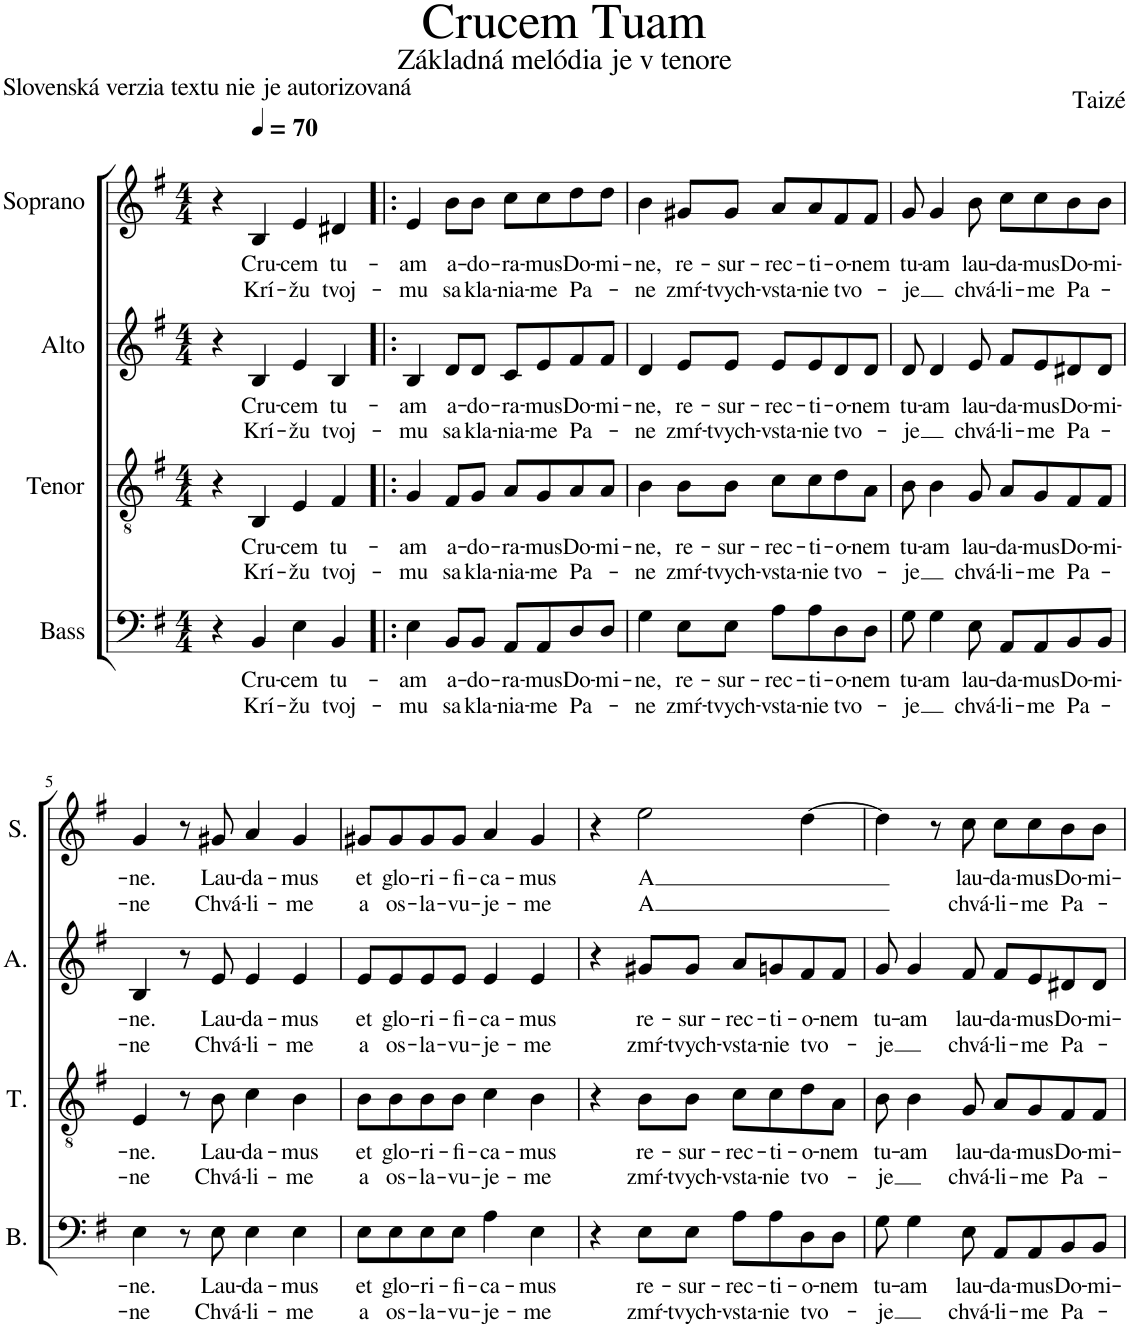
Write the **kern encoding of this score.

**kern	**text	**text	**kern	**text	**text	**kern	**text	**text	**kern	**text	**text
*part4	*part4	*part4	*part3	*part3	*part3	*part2	*part2	*part2	*part1	*part1	*part1
*staff4	*staff4	*staff4	*staff3	*staff3	*staff3	*staff2	*staff2	*staff2	*staff1	*staff1	*staff1
*I"Bass	*	*	*I"Tenor	*	*	*I"Alto	*	*	*I"Soprano	*	*
*I'B.	*	*	*I'T.	*	*	*I'A.	*	*	*I'S.	*	*
*clefF4	*	*	*clefGv2	*	*	*clefG2	*	*	*clefG2	*	*
*k[f#]	*	*	*k[f#]	*	*	*k[f#]	*	*	*k[f#]	*	*
*M4/4	*	*	*M4/4	*	*	*M4/4	*	*	*M4/4	*	*
=1	=1	=1	=1	=1	=1	=1	=1	=1	=1	=1	=1
4r	.	.	4r	.	.	4r	.	.	4r	.	.
*	*	*	*	*	*	*	*	*	*MM70	*	*
!	!LO:LY:b	!LO:LY:b	!	!LO:LY:b	!LO:LY:b	!	!LO:LY:b	!LO:LY:b	!	!LO:LY:b	!LO:LY:b
4BB/	Cru-	Krí-	4BB/	Cru-	Krí-	4B/	Cru-	Krí-	4B/	Cru-	Krí-
!	!LO:LY:b	!LO:LY:b	!	!LO:LY:b	!LO:LY:b	!	!LO:LY:b	!LO:LY:b	!	!LO:LY:b	!LO:LY:b
4E\	-cem	-žu	4E/	-cem	-žu	4e/	-cem	-žu	4e/	-cem	-žu
!	!LO:LY:b	!LO:LY:b	!	!LO:LY:b	!LO:LY:b	!	!LO:LY:b	!LO:LY:b	!	!LO:LY:b	!LO:LY:b
4BB/	tu-	tvoj-	4F#/	tu-	tvoj-	4B/	tu-	tvoj-	4d#X/	tu-	tvoj-
=2!|:	=2!|:	=2!|:	=2!|:	=2!|:	=2!|:	=2!|:	=2!|:	=2!|:	=2!|:	=2!|:	=2!|:
!	!LO:LY:b	!LO:LY:b	!	!LO:LY:b	!LO:LY:b	!	!LO:LY:b	!LO:LY:b	!	!LO:LY:b	!LO:LY:b
4E\	-am	-mu	4G/	-am	-mu	4B/	-am	-mu	4e/	-am	-mu
!	!LO:LY:b	!LO:LY:b	!	!LO:LY:b	!LO:LY:b	!	!LO:LY:b	!LO:LY:b	!	!LO:LY:b	!LO:LY:b
8BB/L	a-	sa	8F#/L	a-	sa	8d/L	a-	sa	8b\L	a-	sa
!	!LO:LY:b	!LO:LY:b	!	!LO:LY:b	!LO:LY:b	!	!LO:LY:b	!LO:LY:b	!	!LO:LY:b	!LO:LY:b
8BB/J	-do-	kla-	8G/J	-do-	kla-	8d/J	-do-	kla-	8b\J	-do-	kla-
!	!LO:LY:b	!LO:LY:b	!	!LO:LY:b	!LO:LY:b	!	!LO:LY:b	!LO:LY:b	!	!LO:LY:b	!LO:LY:b
8AA/L	-ra-	-nia-	8A/L	-ra-	-nia-	8c/L	-ra-	-nia-	8cc\L	-ra-	-nia-
!	!LO:LY:b	!LO:LY:b	!	!LO:LY:b	!LO:LY:b	!	!LO:LY:b	!LO:LY:b	!	!LO:LY:b	!LO:LY:b
8AA/	-mus	-me	8G/	-mus	-me	8e/	-mus	-me	8cc\	-mus	-me
!	!LO:LY:b	!LO:LY:b	!	!LO:LY:b	!LO:LY:b	!	!LO:LY:b	!LO:LY:b	!	!LO:LY:b	!LO:LY:b
8D/	Do-	Pa-	8A/	Do-	Pa-	8f#/	Do-	Pa-	8dd\	Do-	Pa-
!	!LO:LY:b	!	!	!LO:LY:b	!	!	!LO:LY:b	!	!	!LO:LY:b	!
8D/J	-mi-	.	8A/J	-mi-	.	8f#/J	-mi-	.	8dd\J	-mi-	.
=3	=3	=3	=3	=3	=3	=3	=3	=3	=3	=3	=3
!	!LO:LY:b	!LO:LY:b	!	!LO:LY:b	!LO:LY:b	!	!LO:LY:b	!LO:LY:b	!	!LO:LY:b	!LO:LY:b
4G\	-ne,	-ne	4B\	-ne,	-ne	4d/	-ne,	-ne	4b\	-ne,	-ne
!	!LO:LY:b	!LO:LY:b	!	!LO:LY:b	!LO:LY:b	!	!LO:LY:b	!LO:LY:b	!	!LO:LY:b	!LO:LY:b
8E\L	re-	zmŕ-	8B\L	re-	zmŕ-	8e/L	re-	zmŕ-	8g#X/L	re-	zmŕ-
!	!LO:LY:b	!LO:LY:b	!	!LO:LY:b	!LO:LY:b	!	!LO:LY:b	!LO:LY:b	!	!LO:LY:b	!LO:LY:b
8E\J	-sur-	-tvych-	8B\J	-sur-	-tvych-	8e/J	-sur-	-tvych-	8g#/J	-sur-	-tvych-
!	!LO:LY:b	!LO:LY:b	!	!LO:LY:b	!LO:LY:b	!	!LO:LY:b	!LO:LY:b	!	!LO:LY:b	!LO:LY:b
8A\L	-rec-	-vsta-	8c\L	-rec-	-vsta-	8e/L	-rec-	-vsta-	8a/L	-rec-	-vsta-
!	!LO:LY:b	!LO:LY:b	!	!LO:LY:b	!LO:LY:b	!	!LO:LY:b	!LO:LY:b	!	!LO:LY:b	!LO:LY:b
8A\	-ti-	-nie	8c\	-ti-	-nie	8e/	-ti-	-nie	8a/	-ti-	-nie
!	!LO:LY:b	!LO:LY:b	!	!LO:LY:b	!LO:LY:b	!	!LO:LY:b	!LO:LY:b	!	!LO:LY:b	!LO:LY:b
8D\	-o-	tvo-	8d\	-o-	tvo-	8d/	-o-	tvo-	8f#/	-o-	tvo-
!	!LO:LY:b	!	!	!LO:LY:b	!	!	!LO:LY:b	!	!	!LO:LY:b	!
8D\J	-nem	.	8A\J	-nem	.	8d/J	-nem	.	8f#/J	-nem	.
=4	=4	=4	=4	=4	=4	=4	=4	=4	=4	=4	=4
!	!LO:LY:b	!LO:LY:b	!	!LO:LY:b	!LO:LY:b	!	!LO:LY:b	!LO:LY:b	!	!LO:LY:b	!LO:LY:b
8G\	tu-	-je	8B\	tu-	-je	8d/	tu-	-je	8g/	tu-	-je
!	!LO:LY:b	!	!	!LO:LY:b	!	!	!LO:LY:b	!	!	!LO:LY:b	!
4G\	-am	.	4B\	-am	.	4d/	-am	.	4g/	-am	.
!	!LO:LY:b	!LO:LY:b	!	!LO:LY:b	!LO:LY:b	!	!LO:LY:b	!LO:LY:b	!	!LO:LY:b	!LO:LY:b
8E\	lau-	chvá-	8G/	lau-	chvá-	8e/	lau-	chvá-	8b\	lau-	chvá-
!	!LO:LY:b	!LO:LY:b	!	!LO:LY:b	!LO:LY:b	!	!LO:LY:b	!LO:LY:b	!	!LO:LY:b	!LO:LY:b
8AA/L	-da-	-li-	8A/L	-da-	-li-	8f#/L	-da-	-li-	8cc\L	-da-	-li-
!	!LO:LY:b	!LO:LY:b	!	!LO:LY:b	!LO:LY:b	!	!LO:LY:b	!LO:LY:b	!	!LO:LY:b	!LO:LY:b
8AA/	-mus	-me	8G/	-mus	-me	8e/	-mus	-me	8cc\	-mus	-me
!	!LO:LY:b	!LO:LY:b	!	!LO:LY:b	!LO:LY:b	!	!LO:LY:b	!LO:LY:b	!	!LO:LY:b	!LO:LY:b
8BB/	Do-	Pa-	8F#/	Do-	Pa-	8d#X/	Do-	Pa-	8b\	Do-	Pa-
!	!LO:LY:b	!	!	!LO:LY:b	!	!	!LO:LY:b	!	!	!LO:LY:b	!
8BB/J	-mi-	.	8F#/J	-mi-	.	8d#/J	-mi-	.	8b\J	-mi-	.
!!LO:LB:g=z
=5	=5	=5	=5	=5	=5	=5	=5	=5	=5	=5	=5
!	!LO:LY:b	!LO:LY:b	!	!LO:LY:b	!LO:LY:b	!	!LO:LY:b	!LO:LY:b	!	!LO:LY:b	!LO:LY:b
4E\	-ne.	-ne	4E/	-ne.	-ne	4B/	-ne.	-ne	4g/	-ne.	-ne
8r	.	.	8r	.	.	8r	.	.	8r	.	.
!	!LO:LY:b	!LO:LY:b	!	!LO:LY:b	!LO:LY:b	!	!LO:LY:b	!LO:LY:b	!	!LO:LY:b	!LO:LY:b
8E\	Lau-	Chvá-	8B\	Lau-	Chvá-	8e/	Lau-	Chvá-	8g#X/	Lau-	Chvá-
!	!LO:LY:b	!LO:LY:b	!	!LO:LY:b	!LO:LY:b	!	!LO:LY:b	!LO:LY:b	!	!LO:LY:b	!LO:LY:b
4E\	-da-	-li-	4c\	-da-	-li-	4e/	-da-	-li-	4a/	-da-	-li-
!	!LO:LY:b	!LO:LY:b	!	!LO:LY:b	!LO:LY:b	!	!LO:LY:b	!LO:LY:b	!	!LO:LY:b	!LO:LY:b
4E\	-mus	-me	4B\	-mus	-me	4e/	-mus	-me	4g#/	-mus	-me
=6	=6	=6	=6	=6	=6	=6	=6	=6	=6	=6	=6
!	!LO:LY:b	!LO:LY:b	!	!LO:LY:b	!LO:LY:b	!	!LO:LY:b	!LO:LY:b	!	!LO:LY:b	!LO:LY:b
8E\L	et	a	8B\L	et	a	8e/L	et	a	8g#X/L	et	a
!	!LO:LY:b	!LO:LY:b	!	!LO:LY:b	!LO:LY:b	!	!LO:LY:b	!LO:LY:b	!	!LO:LY:b	!LO:LY:b
8E\	glo-	os-	8B\	glo-	os-	8e/	glo-	os-	8g#/	glo-	os-
!	!LO:LY:b	!LO:LY:b	!	!LO:LY:b	!LO:LY:b	!	!LO:LY:b	!LO:LY:b	!	!LO:LY:b	!LO:LY:b
8E\	-ri-	-la-	8B\	-ri-	-la-	8e/	-ri-	-la-	8g#/	-ri-	-la-
!	!LO:LY:b	!LO:LY:b	!	!LO:LY:b	!LO:LY:b	!	!LO:LY:b	!LO:LY:b	!	!LO:LY:b	!LO:LY:b
8E\J	-fi-	-vu-	8B\J	-fi-	-vu-	8e/J	-fi-	-vu-	8g#/J	-fi-	-vu-
!	!LO:LY:b	!LO:LY:b	!	!LO:LY:b	!LO:LY:b	!	!LO:LY:b	!LO:LY:b	!	!LO:LY:b	!LO:LY:b
4A\	-ca-	-je-	4c\	-ca-	-je-	4e/	-ca-	-je-	4a/	-ca-	-je-
!	!LO:LY:b	!LO:LY:b	!	!LO:LY:b	!LO:LY:b	!	!LO:LY:b	!LO:LY:b	!	!LO:LY:b	!LO:LY:b
4E\	-mus	-me	4B\	-mus	-me	4e/	-mus	-me	4g#/	-mus	-me
=7	=7	=7	=7	=7	=7	=7	=7	=7	=7	=7	=7
4r	.	.	4r	.	.	4r	.	.	4r	.	.
!	!LO:LY:b	!LO:LY:b	!	!LO:LY:b	!LO:LY:b	!	!LO:LY:b	!LO:LY:b	!	!LO:LY:b	!LO:LY:b
8E\L	re-	zmŕ-	8B\L	re-	zmŕ-	8g#X/L	re-	zmŕ-	2ee\	A	A
!	!LO:LY:b	!LO:LY:b	!	!LO:LY:b	!LO:LY:b	!	!LO:LY:b	!LO:LY:b	!	!	!
8E\J	-sur-	tvych-	8B\J	-sur-	tvych-	8g#/J	-sur-	tvych-	.	.	.
!	!LO:LY:b	!LO:LY:b	!	!LO:LY:b	!LO:LY:b	!	!LO:LY:b	!LO:LY:b	!	!	!
8A\L	-rec-	-vsta-	8c\L	-rec-	-vsta-	8a/L	-rec-	-vsta-	.	.	.
!	!LO:LY:b	!LO:LY:b	!	!LO:LY:b	!LO:LY:b	!	!LO:LY:b	!LO:LY:b	!	!	!
8A\	-ti-	-nie	8c\	-ti-	-nie	8gn/	-ti-	-nie	.	.	.
!	!LO:LY:b	!LO:LY:b	!	!LO:LY:b	!LO:LY:b	!	!LO:LY:b	!LO:LY:b	!	!	!
8D\	-o-	tvo-	8d\	-o-	tvo-	8f#/	-o-	tvo-	[4dd\	.	.
!	!LO:LY:b	!	!	!LO:LY:b	!	!	!LO:LY:b	!	!	!	!
8D\J	-nem	.	8A\J	-nem	.	8f#/J	-nem	.	.	.	.
=8	=8	=8	=8	=8	=8	=8	=8	=8	=8	=8	=8
!	!LO:LY:b	!LO:LY:b	!	!LO:LY:b	!LO:LY:b	!	!LO:LY:b	!LO:LY:b	!	!	!
8G\	tu-	-je	8B\	tu-	-je	8g/	tu-	-je	4dd\]	.	.
!	!LO:LY:b	!	!	!LO:LY:b	!	!	!LO:LY:b	!	!	!	!
4G\	-am	.	4B\	-am	.	4g/	-am	.	.	.	.
.	.	.	.	.	.	.	.	.	8r	.	.
!	!LO:LY:b	!LO:LY:b	!	!LO:LY:b	!LO:LY:b	!	!LO:LY:b	!LO:LY:b	!	!LO:LY:b	!LO:LY:b
8E\	lau-	chvá-	8G/	lau-	chvá-	8f#/	lau-	chvá-	8cc\	lau-	chvá-
!	!LO:LY:b	!LO:LY:b	!	!LO:LY:b	!LO:LY:b	!	!LO:LY:b	!LO:LY:b	!	!LO:LY:b	!LO:LY:b
8AA/L	-da-	-li-	8A/L	-da-	-li-	8f#/L	-da-	-li-	8cc\L	-da-	-li-
!	!LO:LY:b	!LO:LY:b	!	!LO:LY:b	!LO:LY:b	!	!LO:LY:b	!LO:LY:b	!	!LO:LY:b	!LO:LY:b
8AA/	-mus	-me	8G/	-mus	-me	8e/	-mus	-me	8cc\	-mus	-me
!	!LO:LY:b	!LO:LY:b	!	!LO:LY:b	!LO:LY:b	!	!LO:LY:b	!LO:LY:b	!	!LO:LY:b	!LO:LY:b
8BB/	Do-	Pa-	8F#/	Do-	Pa-	8d#X/	Do-	Pa-	8b\	Do-	Pa-
!	!LO:LY:b	!	!	!LO:LY:b	!	!	!LO:LY:b	!	!	!LO:LY:b	!
8BB/J	-mi-	.	8F#/J	-mi-	.	8d#/J	-mi-	.	8b\J	-mi-	.
=	=	=	=	=	=	=	=	=	=	=	=
*-	*-	*-	*-	*-	*-	*-	*-	*-	*-	*-	*-
